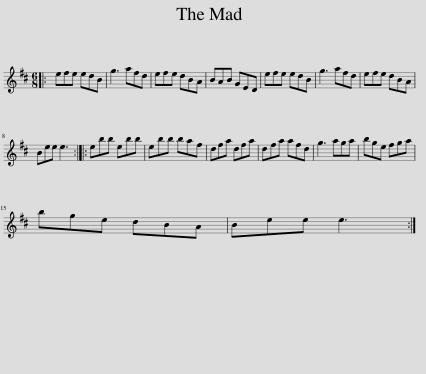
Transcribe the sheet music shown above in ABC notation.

X:1
L:1/8
M:6/8
I:linebreak $
K:D
V:1 treble
V:1
|: efe edB | g3 afd | efe dBA | BAB GED | efe edB | %5
 g3 afd | efe dBA |$ Bee e3 :: ebb ebb | ebb baf | %10
 dfa dfa | dfa afd | g3 aga | bge fga |$ bge dBA | %15
 Bee e3 :| %16
